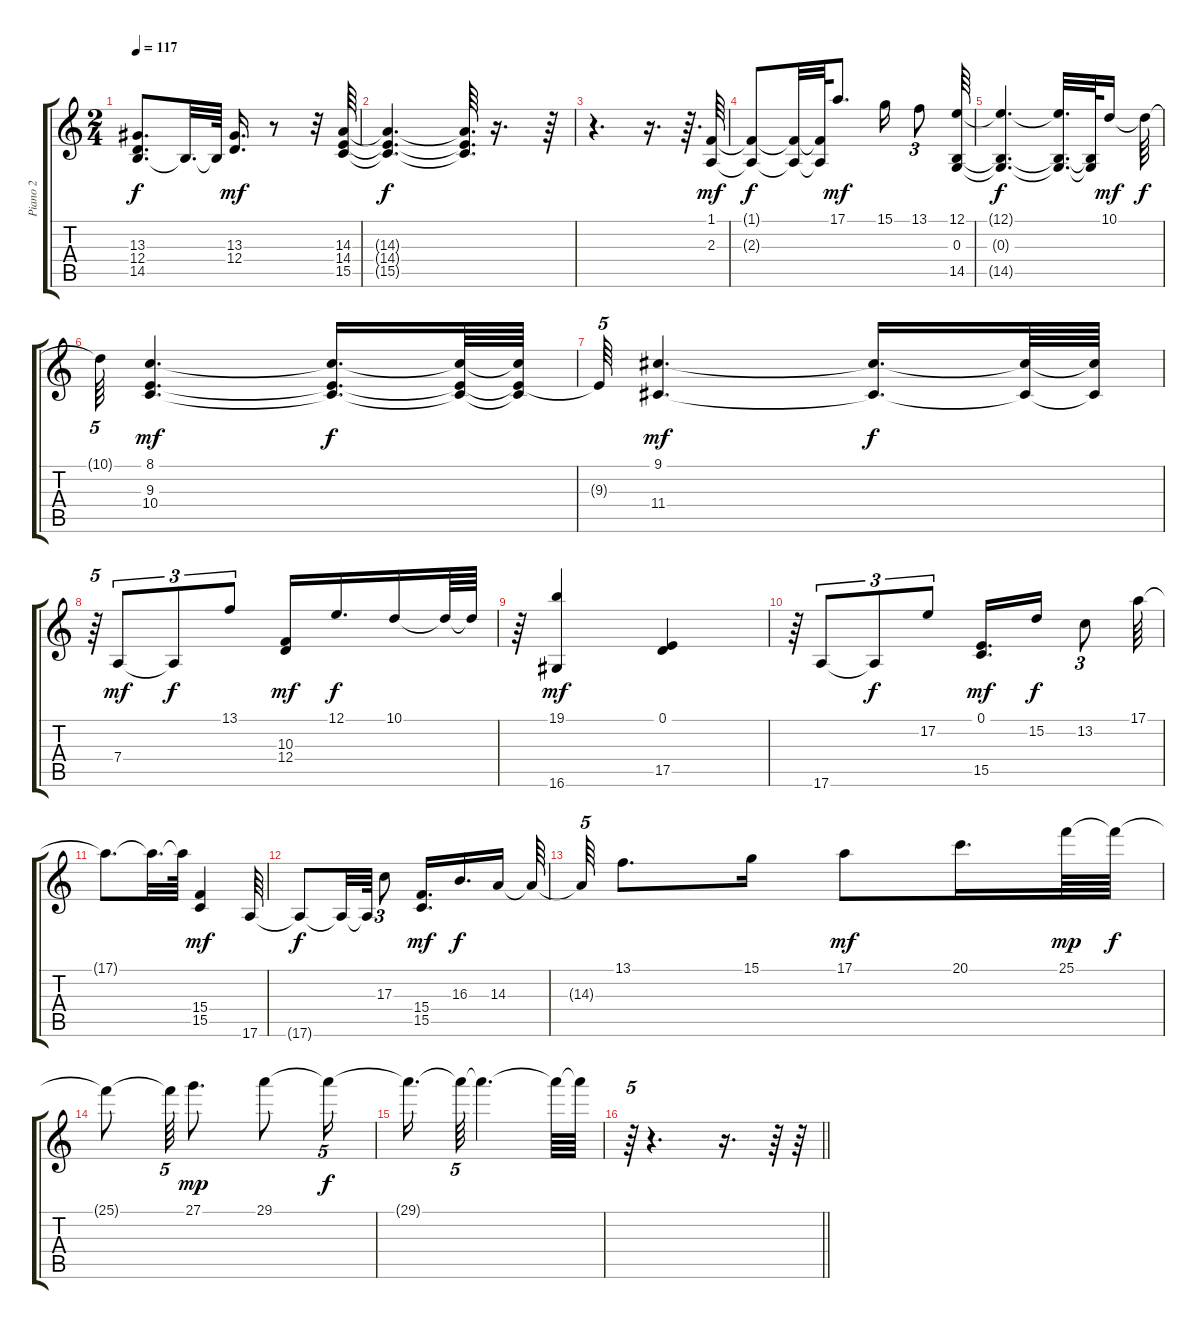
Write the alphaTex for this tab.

\track ("Piano 2" "Piano 2") {instrument acousticgrandpiano}
\staff {score tabs}
\tuning (E4 B3 G3 D3 A2 E2) {hide}
\ts (2 4)
\tempo 117
\clef g2
\ks c
(13.3{t} 12.4{t} 14.5{t}).8{d dy f} 14.5{t}.32{d} 14.5{t}.64 (13.3 12.4).16{d dy mf} r.8 r.32 (14.3 14.4 15.5).64 |
(14.3{t} 14.4{t} 15.5{t}).4{d dy f} (14.3{t} 14.4{t} 15.5{t}).64{d} r.16{d} r.64 |
r.4{d} r.16{d} r.64{d} (1.1 2.3).64{dy mf} |
(1.1{t} 2.3{t}).8{dy f} (1.1{t} 2.3{t}).32 (1.1{t} 2.3{t}).64 17.1.8{d dy mf} 15.1.16 13.1.8{tu (3 2)} (12.1 0.3 14.5).64 |
(12.1{t} 0.3{t} 14.5{t}).4{d dy f} (12.1{t} 0.3{t} 14.5{t}).32{d} (0.3{t} 14.5{t}).64 10.1.16{dy mf} 10.1{t}.64{dy f} |
10.1{t}.64{tu (5 4)} (8.1 9.3 10.4).4{d dy mf} (8.1{t} 9.3{t} 10.4{t}).16{d dy f} (8.1{t} 9.3{t} 10.4{t}).64 (8.1{t} 9.3{t} 10.4{t}).64 |
9.3{t}.64{tu (5 4)} (9.1 11.4).4{d dy mf} (9.1{t} 11.4{t}).16{d dy f} (9.1{t} 11.4{t}).64 (9.1{t} 11.4{t}).64 |
r.64{tu (5 4)} 7.4.8{tu (3 2) dy mf} 7.4{t}.8{tu (3 2) dy f} 13.1.8{tu (3 2)} (10.3 12.4).16{dy mf} 12.1.16{d dy f} 10.1.16 10.1{t}.64 10.1{t}.64 |
r.64 (19.1 16.6).4{dy mf} (0.1 17.5).4 |
r.64 17.6.8{tu (3 2)} 17.6{t}.8{tu (3 2) dy f} 17.2.8{tu (3 2)} (0.1 15.5).16{d dy mf} 15.2.16{dy f} 13.2.8{tu (3 2)} 17.1.64 |
17.1{t}.8{d} 17.1{t}.32{d} 17.1{t}.64 (15.4 15.5).4{dy mf} 17.6.64 |
17.6{t}.8{dy f} 17.6{t}.32 17.6{t}.64 17.3.8{tu (3 2)} (15.4 15.5).16{d dy mf} 16.3.16{d dy f} 14.3.16 14.3{t}.64 |
14.3{t}.64{tu (5 4)} 13.1.8{d} 15.1.16 17.1.8{dy mf} 20.1.16{d} 25.1.64{dy mp} 25.1{t}.64{dy f} |
25.1{t}.8 25.1{t}.64{tu (5 4)} 27.1.8{d dy mp} 29.1.8 29.1{t}.16{tu (5 4) dy f} |
29.1{t}.16{d} 29.1{t}.64{tu (5 4)} 29.1{t}.4{d} 29.1{t}.64 29.1{t}.64 |
\barLineRight lightlight
r.64{tu (5 4)} r.4{d} r.16{d} r.64 r.64
